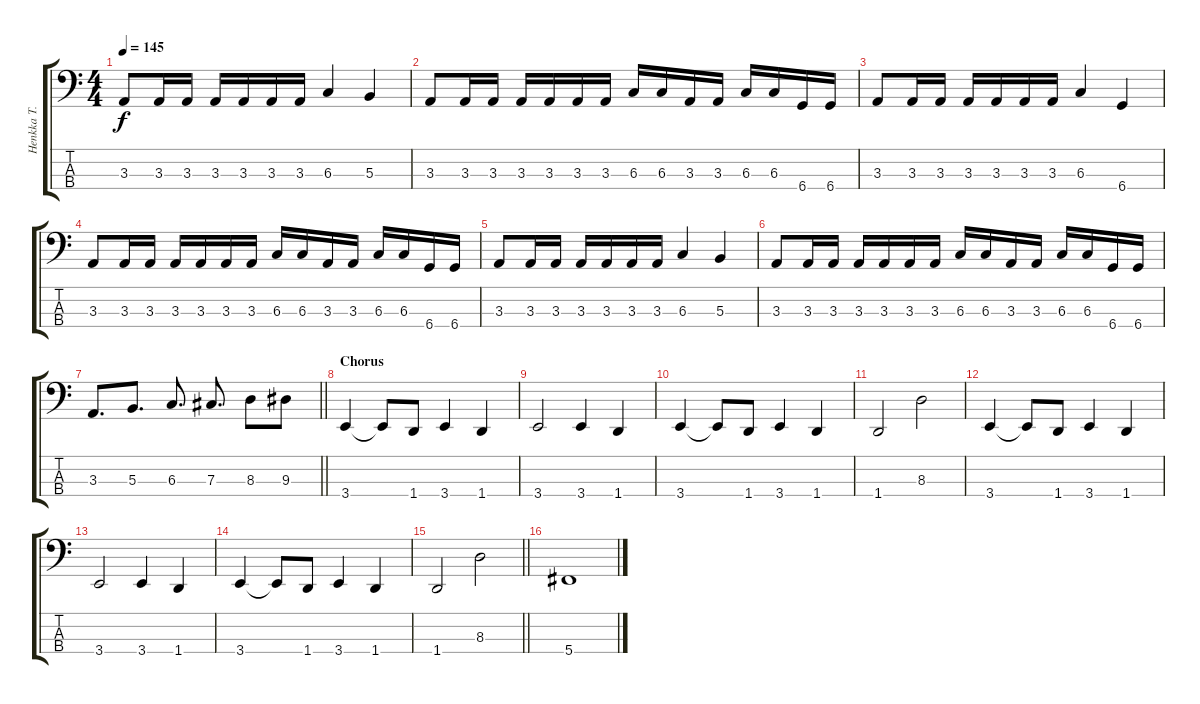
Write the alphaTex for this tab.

\track ("Henkka T. Blacksmith" "Henkka T. ") {instrument electricbasspick}
\staff {score tabs}
\tuning (E2 B1 Gb1 Db1) {hide}
\ts (4 4)
\tempo 145
\clef f4
\ks c
3.3.8{dy f} 3.3.16 3.3.16 3.3.16 3.3.16 3.3.16 3.3.16 6.3.4 5.3.4 |
3.3.8 3.3.16 3.3.16 3.3.16 3.3.16 3.3.16 3.3.16 6.3.16 6.3.16 3.3.16 3.3.16 6.3.16 6.3.16 6.4.16 6.4.16 |
3.3.8 3.3.16 3.3.16 3.3.16 3.3.16 3.3.16 3.3.16 6.3.4 6.4.4 |
3.3.8 3.3.16 3.3.16 3.3.16 3.3.16 3.3.16 3.3.16 6.3.16 6.3.16 3.3.16 3.3.16 6.3.16 6.3.16 6.4.16 6.4.16 |
3.3.8 3.3.16 3.3.16 3.3.16 3.3.16 3.3.16 3.3.16 6.3.4 5.3.4 |
3.3.8 3.3.16 3.3.16 3.3.16 3.3.16 3.3.16 3.3.16 6.3.16 6.3.16 3.3.16 3.3.16 6.3.16 6.3.16 6.4.16 6.4.16 |
\barLineRight lightlight
3.3.8{d} 5.3.8{d} 6.3.8{d} 7.3.8{d} 8.3.8 9.3.8 |
\section ("" "Chorus")
3.4.4 3.4{t}.8 1.4.8 3.4.4 1.4.4 |
3.4.2 3.4.4 1.4.4 |
3.4.4 3.4{t}.8 1.4.8 3.4.4 1.4.4 |
1.4.2 8.3.2 |
3.4.4 3.4{t}.8 1.4.8 3.4.4 1.4.4 |
3.4.2 3.4.4 1.4.4 |
3.4.4 3.4{t}.8 1.4.8 3.4.4 1.4.4 |
\barLineRight lightlight
1.4.2 8.3.2 |
5.4.1
